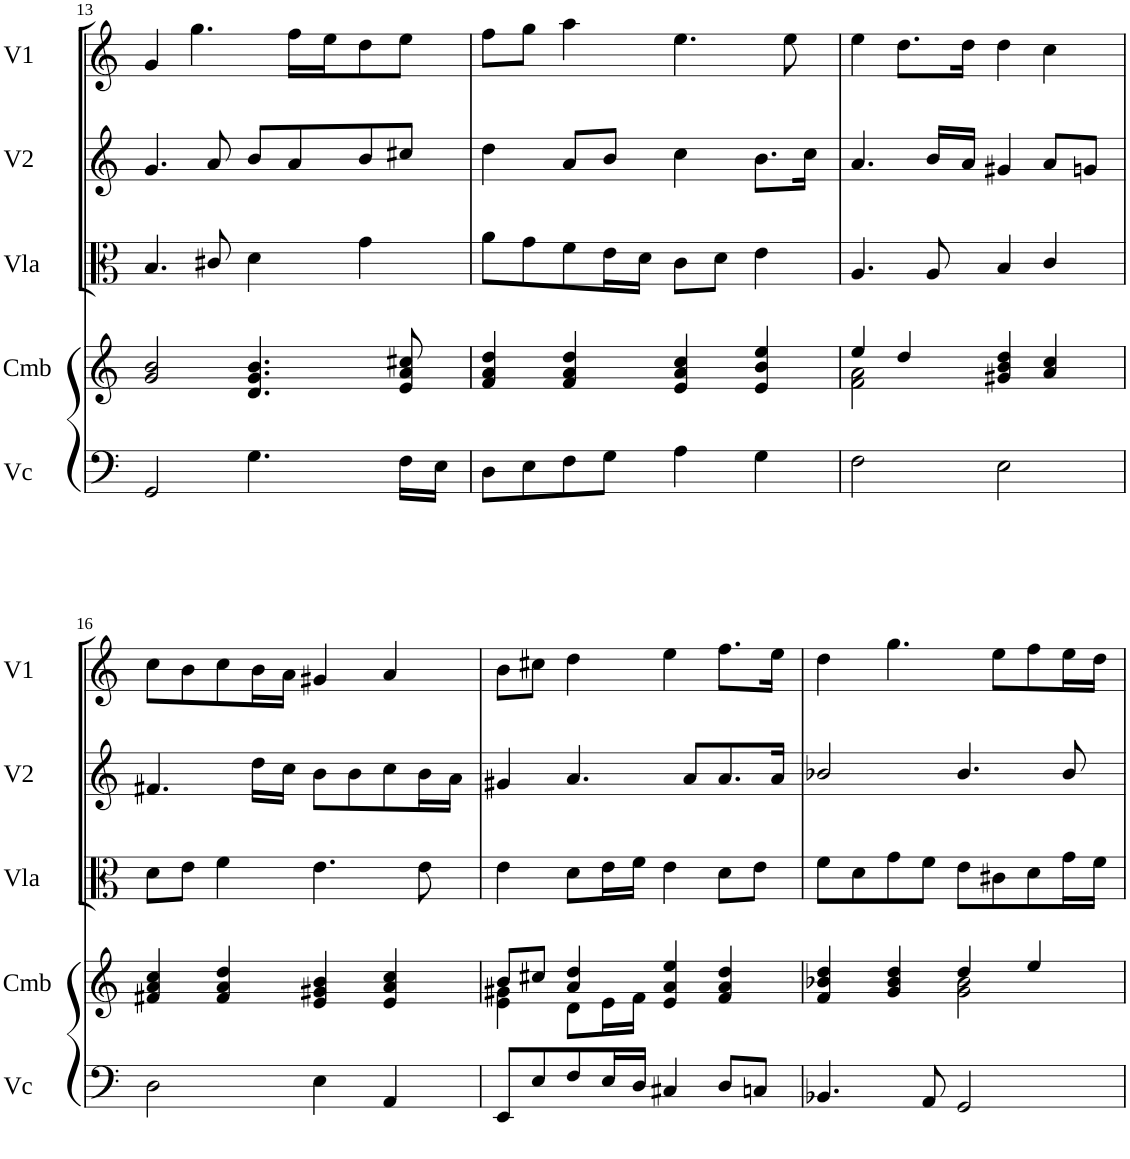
**kern	**kern	**kern	**kern	**kern
*part5	*part4	*part3	*part2	*part1
*staff5	*staff4	*staff3	*staff2	*staff1
*I"Vc	*I"Cmb	*I"Vla	*I"V2	*I"V1
*I'Vc	*I'Cmb	*I'Vla	*I'V2	*I'V1
!!LO:PB:g=z
*clefF4	*clefG2	*clefC3	*clefG2	*clefG2
*k[]	*k[]	*k[]	*k[]	*k[]
*M4/4	*M4/4	*M4/4	*M4/4	*M4/4
*met(c)	*met(c)	*met(c)	*met(c)	*met(c)
=13	=13	=13	=13	=13
2GG/	2g/ 2b/	4.B/	4.g/	4g/
.	.	.	.	4.gg\
.	.	8c#X/	8a/	.
4.G\	4.d/ 4.g/ 4.b/	4d\	8b/L	.
.	.	.	8a/	16ff\LL
.	.	.	.	16ee\J
.	.	4g\	8b/	8dd\
16F\LL	8e/ 8a/ 8cc#X/	.	8cc#X/J	8ee\J
16E\JJ	.	.	.	.
=14	=14	=14	=14	=14
8D\L	4f/ 4a/ 4dd/	8a\L	4dd\	8ff\L
8E\	.	8g\	.	8gg\J
8F\	4f/ 4a/ 4dd/	8f\	8a/L	4aa\
8G\J	.	16e\L	8b/J	.
.	.	16d\JJ	.	.
4A\	4e/ 4a/ 4cc/	8c\L	4cc\	4.ee\
.	.	8d\J	.	.
4G\	4e/ 4b/ 4ee/	4e\	8.b\L	.
.	.	.	.	8ee\
.	.	.	16cc\Jk	.
=15	=15	=15	=15	=15
*	*^	*	*	*
2F\	4ee/	2f\ 2a\	4.A/	4.a/	4ee\
.	4dd/	.	.	.	8.dd\L
.	.	.	8A/	16b/LL	.
.	.	.	.	16a/JJ	16dd\Jk
2E\	4g#X/ 4b/ 4dd/	2ryy	4B/	4g#X/	4dd\
.	4a/ 4cc/	.	4c/	8a/L	4cc\
.	.	.	.	8gn/J	.
*	*v	*v	*	*	*
!!LO:LB:g=z
=16	=16	=16	=16	=16
2D\	4f#X/ 4a/ 4cc/	8d\L	4.f#X/	8cc\L
.	.	8e\J	.	8b\
.	4f#/ 4a/ 4dd/	4f\	.	8cc\
.	.	.	16dd\LL	16b\L
.	.	.	16cc\JJ	16a\JJ
4E\	4e/ 4g#X/ 4b/	4.e\	8b\L	4g#X/
.	.	.	8b\	.
4AA/	4e/ 4a/ 4cc/	.	8cc\	4a/
.	.	8e\	16b\L	.
.	.	.	16a\JJ	.
=17	=17	=17	=17	=17
*	*^	*	*	*
8EE/L	8b/L	4e\ 4g#X\	4e\	4g#X/	8b\L
8E/	8cc#X/J	.	.	.	8cc#X\J
8F/	4a/ 4dd/	8d\L	8d\L	4.a/	4dd\
16E/L	.	16e\L	16e\L	.	.
16D/JJ	.	16f\JJ	16f\JJ	.	.
4C#X/	4e/ 4a/ 4ee/	2ryy	4e\	.	4ee\
.	.	.	.	8a/L	.
8D/L	4f/ 4a/ 4dd/	.	8d\L	8.a/	8.ff\L
8Cn/J	.	.	8e\J	.	.
.	.	.	.	16a/Jk	16ee\Jk
=18	=18	=18	=18	=18	=18
4.BB-X/	4f/ 4b-X/ 4dd/	2ryy	8f\L	2b-X/	4dd\
.	.	.	8d\	.	.
.	4g/ 4b-/ 4dd/	.	8g\	.	4.gg\
8AA/	.	.	8f\J	.	.
2GG/	4dd/	2g\ 2b-\	8e\L	4.b-/	.
.	.	.	8c#X\	.	8ee\L
.	4ee/	.	8d\	.	8ff\
.	.	.	16g\L	8b-/	16ee\L
.	.	.	16f\JJ	.	16dd\JJ
*	*v	*v	*	*	*
=	=	=	=	=
*-	*-	*-	*-	*-
